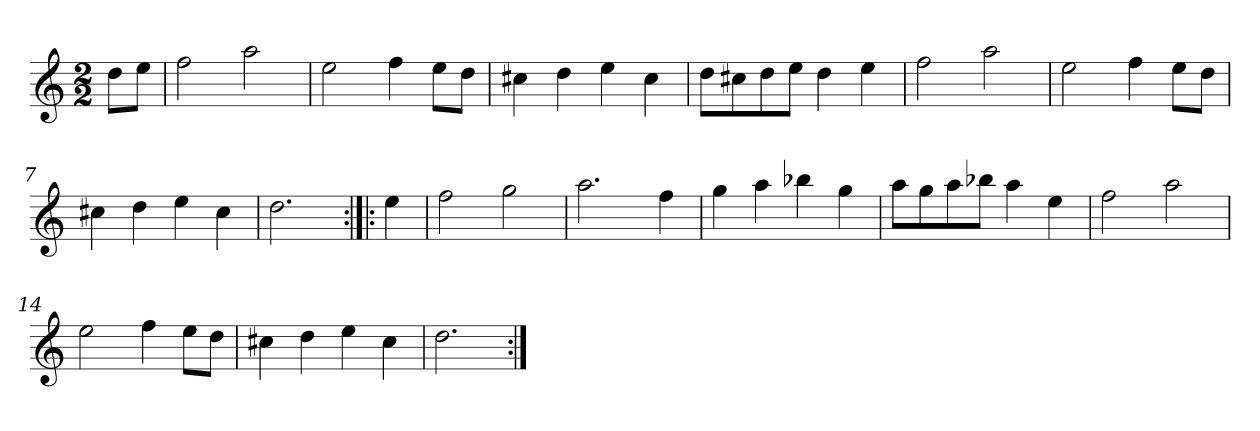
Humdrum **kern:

**kern
*part1
*staff1
*clefG2
*k[]
*D:dor
*M2/2
*MM120
=
8dd\L
8ee\J
=1
2ff
2aa
=2
2ee
4ff
8ee\L
8dd\J
=3
4cc#X
4dd
4ee
4cc#
=4
8dd\L
8cc#X\
8dd\
8ee\J
4dd
4ee
=5
2ff
2aa
=6
2ee
4ff
8ee\L
8dd\J
=7
4cc#X
4dd
4ee
4cc#
=8
2.dd
=:|!|:
4ee
=9
2ff
2gg
=10
2.aa
4ff
=11
4gg
4aa
4bb-X
4gg
=12
8aa\L
8gg\
8aa\
8bb-X\J
4aa
4ee
=13
2ff
2aa
=14
2ee
4ff
8ee\L
8dd\J
=15
4cc#X
4dd
4ee
4cc#
=16
2.dd
=:|!
*-
